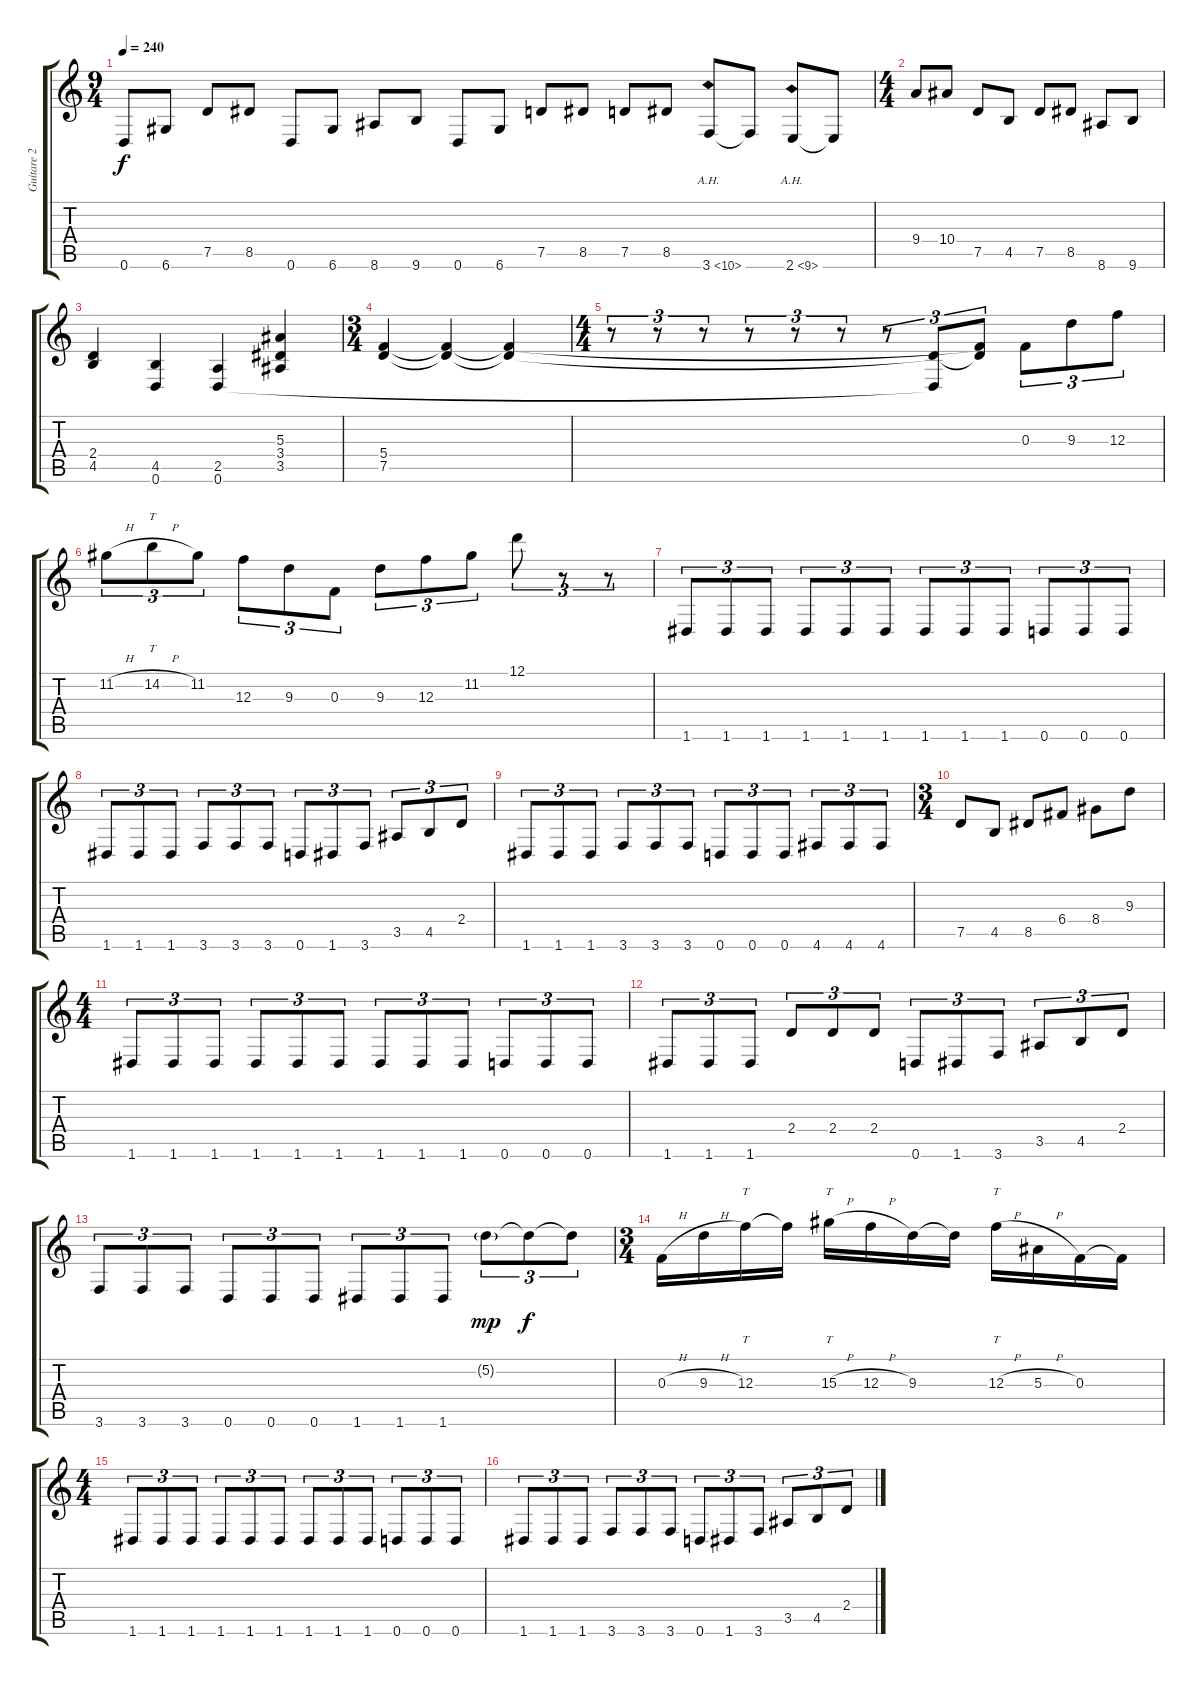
\track ("Guitare 2" "Guitare 2") {instrument distortionguitar}
\staff {score tabs}
\tuning (D4 A3 F3 C3 G2 D2) {hide}
\ts (9 4)
\tempo 240
\clef g2
\ks c
0.6.8{dy f} 6.6.8 7.5.8 8.5.8 0.6.8 6.6.8 8.6.8 9.6.8 0.6.8 6.6.8 7.5.8 8.5.8 7.5.8 8.5.8 3.6{ah 7}.8 3.6{t}.8 2.6{ah 7}.8 2.6{t}.8 |
\ts (4 4)
9.4.8 10.4.8 7.5.8 4.5.8 7.5.8 8.5.8 8.6.8 9.6.8 |
(2.4 4.5).4 (4.5 0.6).4 (2.5 0.6).4 (5.3 3.4 3.5).4 |
\ts (3 4)
(5.4 7.5).4 (5.4{t} 7.5{t}).4 (5.4{t} 7.5{t}).4 |
\ts (4 4)
r.8{tu (3 2)} r.8{tu (3 2)} r.8{tu (3 2)} r.8{tu (3 2)} r.8{tu (3 2)} r.8{tu (3 2)} r.8{tu (3 2)} (7.5{t} 0.6{t}).8{tu (3 2)} (5.4{t} 7.5{t}).8{tu (3 2)} 0.3.8{tu (3 2)} 9.3.8{tu (3 2)} 12.3.8{tu (3 2)} |
11.2{h}.8{tu (3 2)} 14.2{h}.8{tt tu (3 2)} 11.2.8{tu (3 2)} 12.3.8{tu (3 2)} 9.3.8{tu (3 2)} 0.3.8{tu (3 2)} 9.3.8{tu (3 2)} 12.3.8{tu (3 2)} 11.2.8{tu (3 2)} 12.1.8{tu (3 2)} r.8{tu (3 2)} r.8{tu (3 2)} |
1.6.8{tu (3 2)} 1.6.8{tu (3 2)} 1.6.8{tu (3 2)} 1.6.8{tu (3 2)} 1.6.8{tu (3 2)} 1.6.8{tu (3 2)} 1.6.8{tu (3 2)} 1.6.8{tu (3 2)} 1.6.8{tu (3 2)} 0.6.8{tu (3 2)} 0.6.8{tu (3 2)} 0.6.8{tu (3 2)} |
1.6.8{tu (3 2)} 1.6.8{tu (3 2)} 1.6.8{tu (3 2)} 3.6.8{tu (3 2)} 3.6.8{tu (3 2)} 3.6.8{tu (3 2)} 0.6.8{tu (3 2)} 1.6.8{tu (3 2)} 3.6.8{tu (3 2)} 3.5.8{tu (3 2)} 4.5.8{tu (3 2)} 2.4.8{tu (3 2)} |
1.6.8{tu (3 2)} 1.6.8{tu (3 2)} 1.6.8{tu (3 2)} 3.6.8{tu (3 2)} 3.6.8{tu (3 2)} 3.6.8{tu (3 2)} 0.6.8{tu (3 2)} 0.6.8{tu (3 2)} 0.6.8{tu (3 2)} 4.6.8{tu (3 2)} 4.6.8{tu (3 2)} 4.6.8{tu (3 2)} |
\ts (3 4)
7.5.8 4.5.8 8.5.8 6.4.8 8.4.8 9.3.8 |
\ts (4 4)
1.6.8{tu (3 2)} 1.6.8{tu (3 2)} 1.6.8{tu (3 2)} 1.6.8{tu (3 2)} 1.6.8{tu (3 2)} 1.6.8{tu (3 2)} 1.6.8{tu (3 2)} 1.6.8{tu (3 2)} 1.6.8{tu (3 2)} 0.6.8{tu (3 2)} 0.6.8{tu (3 2)} 0.6.8{tu (3 2)} |
1.6.8{tu (3 2)} 1.6.8{tu (3 2)} 1.6.8{tu (3 2)} 2.4.8{tu (3 2)} 2.4.8{tu (3 2)} 2.4.8{tu (3 2)} 0.6.8{tu (3 2)} 1.6.8{tu (3 2)} 3.6.8{tu (3 2)} 3.5.8{tu (3 2)} 4.5.8{tu (3 2)} 2.4.8{tu (3 2)} |
3.6.8{tu (3 2)} 3.6.8{tu (3 2)} 3.6.8{tu (3 2)} 0.6.8{tu (3 2)} 0.6.8{tu (3 2)} 0.6.8{tu (3 2)} 1.6.8{tu (3 2)} 1.6.8{tu (3 2)} 1.6.8{tu (3 2)} 5.2{g}.8{tu (3 2) dy mp} 5.2{t}.8{tu (3 2) dy f} 5.2{t}.8{tu (3 2)} |
\ts (3 4)
0.3{h}.16 9.3{h}.16 12.3.16{tt} 12.3{t}.16 15.3{h}.16{tt} 12.3{h}.16 9.3.16 9.3{t}.16 12.3{h}.16{tt} 5.3{h}.16 0.3.16 0.3{t}.16 |
\ts (4 4)
1.6.8{tu (3 2)} 1.6.8{tu (3 2)} 1.6.8{tu (3 2)} 1.6.8{tu (3 2)} 1.6.8{tu (3 2)} 1.6.8{tu (3 2)} 1.6.8{tu (3 2)} 1.6.8{tu (3 2)} 1.6.8{tu (3 2)} 0.6.8{tu (3 2)} 0.6.8{tu (3 2)} 0.6.8{tu (3 2)} |
1.6.8{tu (3 2)} 1.6.8{tu (3 2)} 1.6.8{tu (3 2)} 3.6.8{tu (3 2)} 3.6.8{tu (3 2)} 3.6.8{tu (3 2)} 0.6.8{tu (3 2)} 1.6.8{tu (3 2)} 3.6.8{tu (3 2)} 3.5.8{tu (3 2)} 4.5.8{tu (3 2)} 2.4.8{tu (3 2)}
